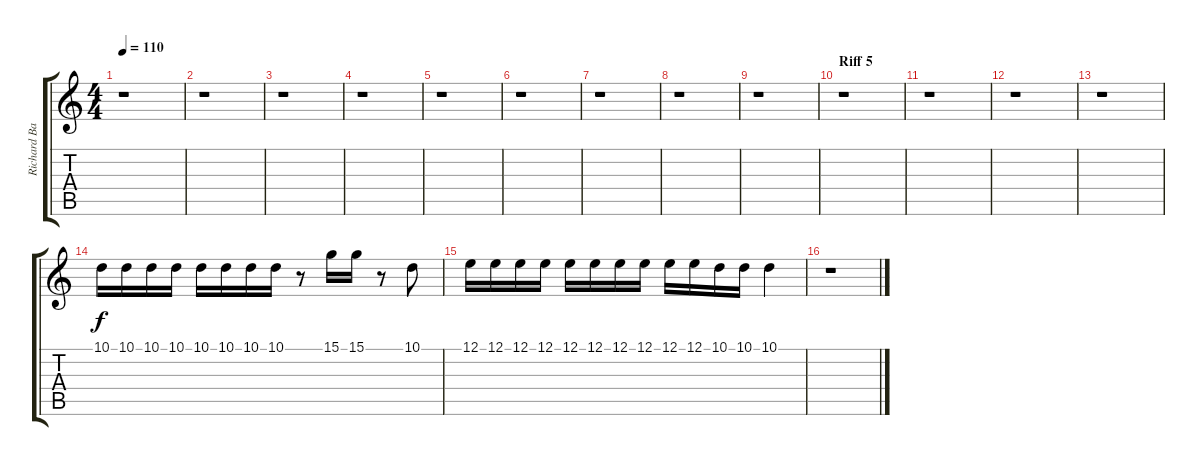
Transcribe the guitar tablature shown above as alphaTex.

\track ("Richard Barbieri - Keyboard 2" "Richard Ba") {instrument celesta}
\staff {score tabs}
\tuning (E4 B3 G3 D3 A2 E2) {hide}
\ts (4 4)
\tempo 110
\clef g2
\ks c
r.1{dy f} |
r.1 |
r.1 |
r.1 |
r.1 |
r.1 |
r.1 |
r.1 |
r.1 |
\section ("" "Riff 5")
r.1 |
r.1 |
r.1 |
r.1 |
10.1.16 10.1.16 10.1.16 10.1.16 10.1.16 10.1.16 10.1.16 10.1.16 r.8 15.1.16 15.1.16 r.8 10.1.8 |
12.1.16 12.1.16 12.1.16 12.1.16 12.1.16 12.1.16 12.1.16 12.1.16 12.1.16 12.1.16 10.1.16 10.1.16 10.1.4 |
r.1
